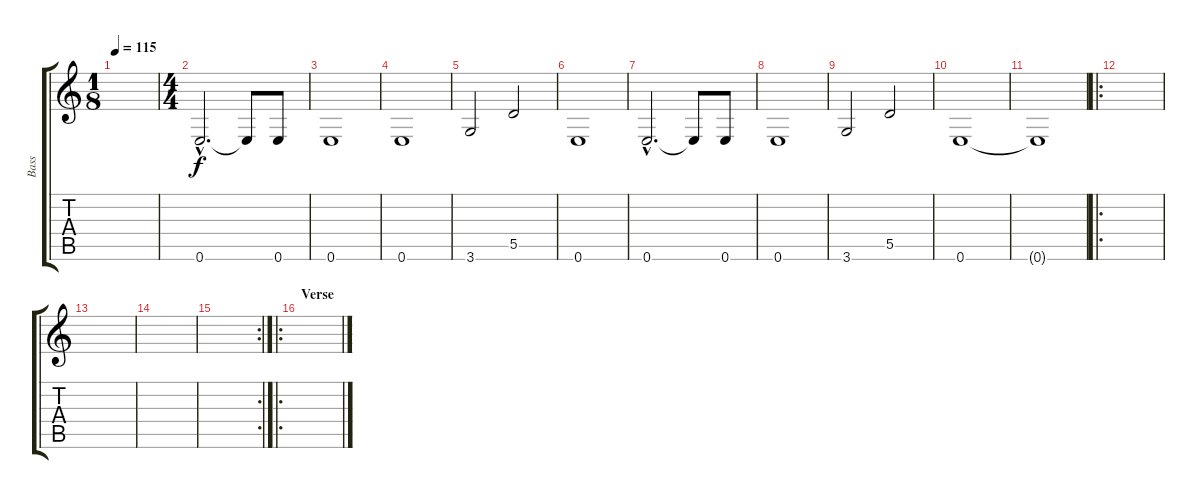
\track ("Bass" "Bass") {instrument electricbassfinger}
\staff {score tabs}
\tuning (E4 B3 G3 D3 A2 E2) {hide}
\ts (1 8)
\tempo 115
\clef g2
\ks c
|
\ts (4 4)
0.6{hac}.2{d} 0.6{t}.8 0.6.8 |
0.6.1 |
0.6.1 |
3.6.2 5.5.2 |
\section ("" "")
0.6.1 |
0.6{hac}.2{d} 0.6{t}.8 0.6.8 |
0.6.1 |
3.6.2 5.5.2 |
0.6.1 |
0.6{t}.1 |
\ro
\section ("" "")
|
|
|
\rc 2
|
\ro
\section ("" "Verse")
